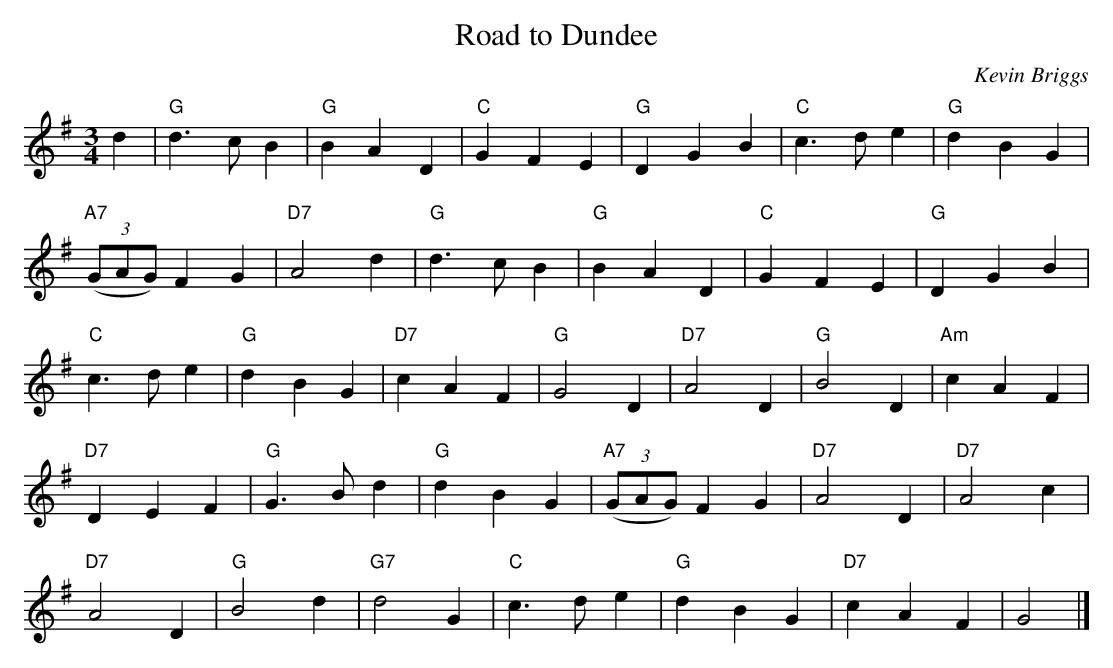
X:1
T:Road to Dundee
C:Kevin Briggs
M:3/4
L:1/8
K:G major
d2 | "G"d3 c B2 | "G"B2 A2 D2 | "C"G2 F2 E2 | \
"G"D2 G2 B2 | "C"c3 d e2 | "G"d2 B2 G2 |
"A7"((3GAG) F2 G2 | "D7"A4 d2 | "G"d3 c B2 | \
"G"B2 A2 D2 | "C"G2 F2 E2 | "G"D2 G2 B2 |
"C"c3 d e2 | "G"d2 B2 G2 | "D7"c2 A2 F2 | \
"G"G4 D2 | "D7"A4 D2 | "G"B4 D2 | "Am"c2 A2 F2 |
"D7"D2 E2 F2 | "G"G3 B d2 | "G"d2 B2 G2 | \
"A7"((3GAG) F2 G2 | "D7"A4 D2 | "D7"A4 c2 |
"D7"A4 D2 | "G"B4 d2 | "G7"d4 G2 | \
"C"c3 d e2 | "G"d2 B2 G2 | "D7"c2 A2 F2 | G4 |]
